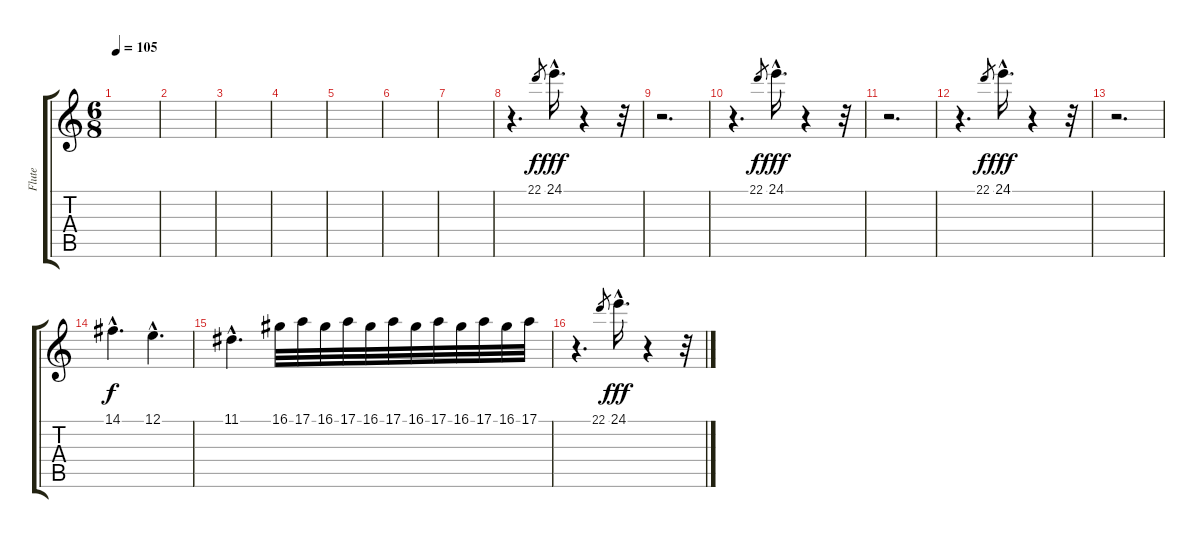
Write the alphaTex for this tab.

\track ("Flute" "Flute") {instrument piccolo}
\staff {score tabs}
\tuning (E4 B3 G3 D3 A2 E2) {hide}
\ts (6 8)
\tempo 105
\clef g2
\ks c
|
|
|
|
|
|
|
r.4{d volume 16 instrument piccolo} 22.1.8{gr} 24.1{hac}.16{d dy fff} r.4 r.32 |
r.2{d} |
r.4{d} 22.1.8{gr dy f} 24.1{hac}.16{d dy fff} r.4 r.32 |
r.2{d} |
r.4{d} 22.1.8{gr dy f} 24.1{hac}.16{d dy fff} r.4 r.32 |
r.2{d} |
14.1{hac}.4{d dy f} 12.1{hac}.4{d} |
11.1{hac}.4{d} 16.1.32 17.1.32 16.1.32 17.1.32 16.1.32 17.1.32 16.1.32 17.1.32 16.1.32 17.1.32 16.1.32 17.1.32 |
r.4{d} 22.1.8{gr} 24.1{hac}.16{d dy fff} r.4 r.32
